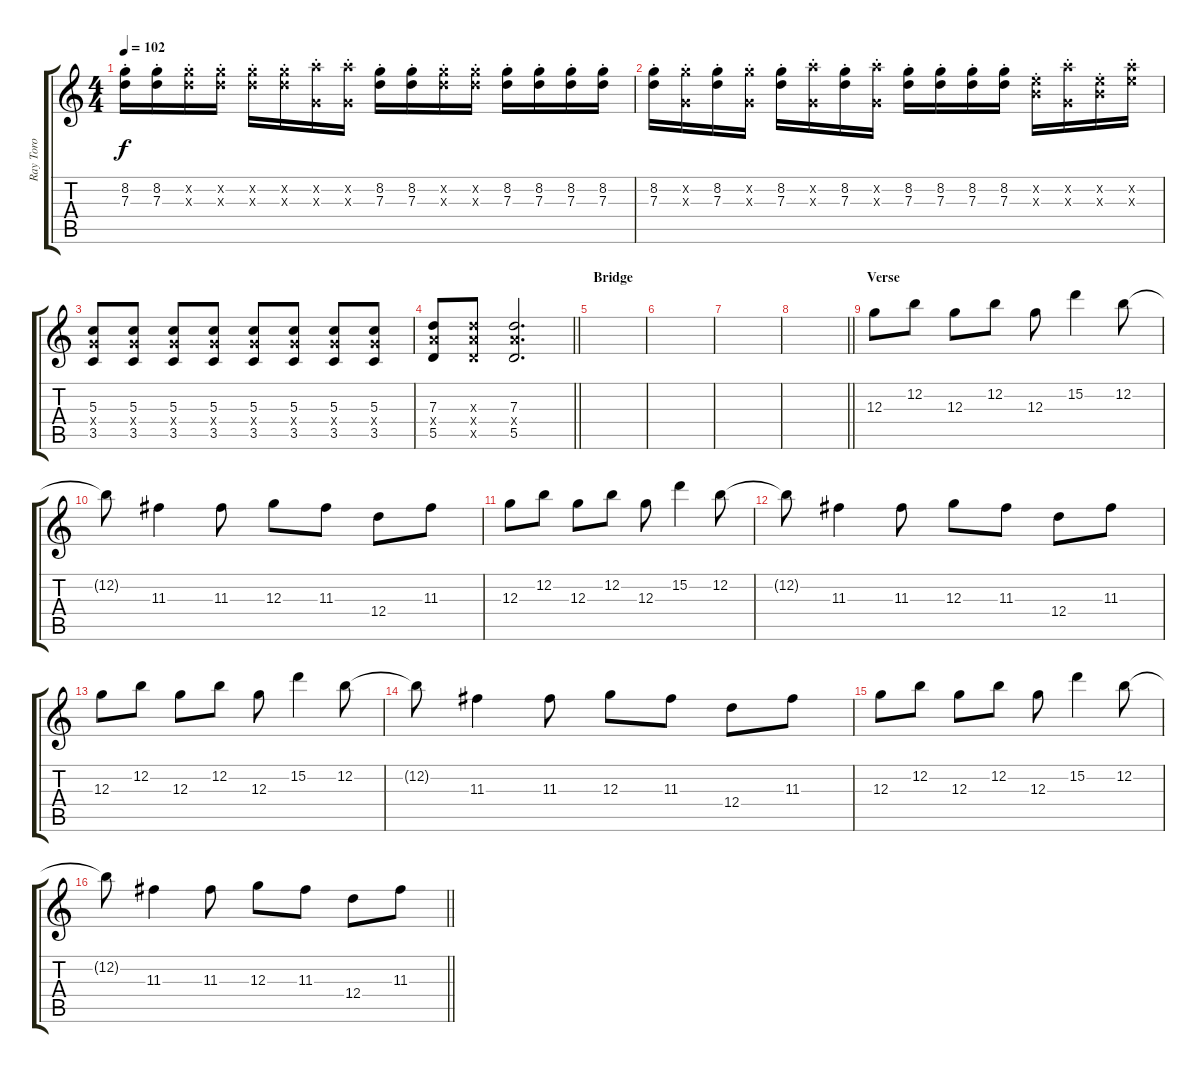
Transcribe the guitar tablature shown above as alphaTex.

\track ("Ray Toro" "Ray Toro") {instrument distortionguitar}
\staff {score tabs}
\tuning (E4 B3 G3 D3 A2 E2) {hide}
\ts (4 4)
\tempo 102
\clef g2
\ks c
(8.2{st} 7.3).16{dy f} (8.2{st} 7.3).16 (8.2{st x} 7.3{x}).16 (8.2{st x} 7.3{x}).16 (8.2{st x} 7.3{x}).16 (8.2{st x} 7.3{x}).16 (10.2{st x} 0.3{x}).16 (10.2{st x} 0.3{x}).16 (8.2{st} 7.3).16 (8.2{st} 7.3).16 (8.2{st x} 7.3{x}).16 (8.2{st x} 7.3{x}).16 (8.2{st} 7.3).16 (8.2{st} 7.3).16 (8.2{st} 7.3).16 (8.2{st} 7.3).16 |
(8.2{st} 7.3).16 (8.2{st x} 0.3{x}).16 (8.2{st} 7.3).16 (8.2{st x} 0.3{x}).16 (8.2{st} 7.3).16 (10.2{st x} 0.3{x}).16 (8.2{st} 7.3).16 (10.2{st x} 0.3{x}).16 (8.2{st} 7.3).16 (8.2{st} 7.3).16 (8.2{st} 7.3).16 (8.2{st} 7.3).16 (5.2{st x} 4.3{x}).16 (10.2{st x} 0.3{x}).16 (5.2{st x} 4.3{x}).16 (10.2{st x} 9.3{x}).16 |
(5.3 5.4{x} 3.5).8 (5.3 5.4{x} 3.5).8 (5.3 5.4{x} 3.5).8 (5.3 5.4{x} 3.5).8 (5.3 5.4{x} 3.5).8 (5.3 5.4{x} 3.5).8 (5.3 5.4{x} 3.5).8 (5.3 5.4{x} 3.5).8 |
\barLineRight lightlight
(7.3 7.4{x} 5.5).8 (7.3{x} 7.4{x} 5.5{x}).8 (7.3 7.4{x} 5.5).2{d} |
\section ("" "Bridge")
|
|
|
\barLineRight lightlight
|
\section ("" "Verse")
12.3.8 12.2.8 12.3.8 12.2.8 12.3.8 15.2.4 12.2.8 |
12.2{t}.8 11.3.4 11.3.8 12.3.8 11.3.8 12.4.8 11.3.8 |
12.3.8 12.2.8 12.3.8 12.2.8 12.3.8 15.2.4 12.2.8 |
12.2{t}.8 11.3.4 11.3.8 12.3.8 11.3.8 12.4.8 11.3.8 |
12.3.8 12.2.8 12.3.8 12.2.8 12.3.8 15.2.4 12.2.8 |
12.2{t}.8 11.3.4 11.3.8 12.3.8 11.3.8 12.4.8 11.3.8 |
12.3.8 12.2.8 12.3.8 12.2.8 12.3.8 15.2.4 12.2.8 |
\barLineRight lightlight
12.2{t}.8 11.3.4 11.3.8 12.3.8 11.3.8 12.4.8 11.3.8
